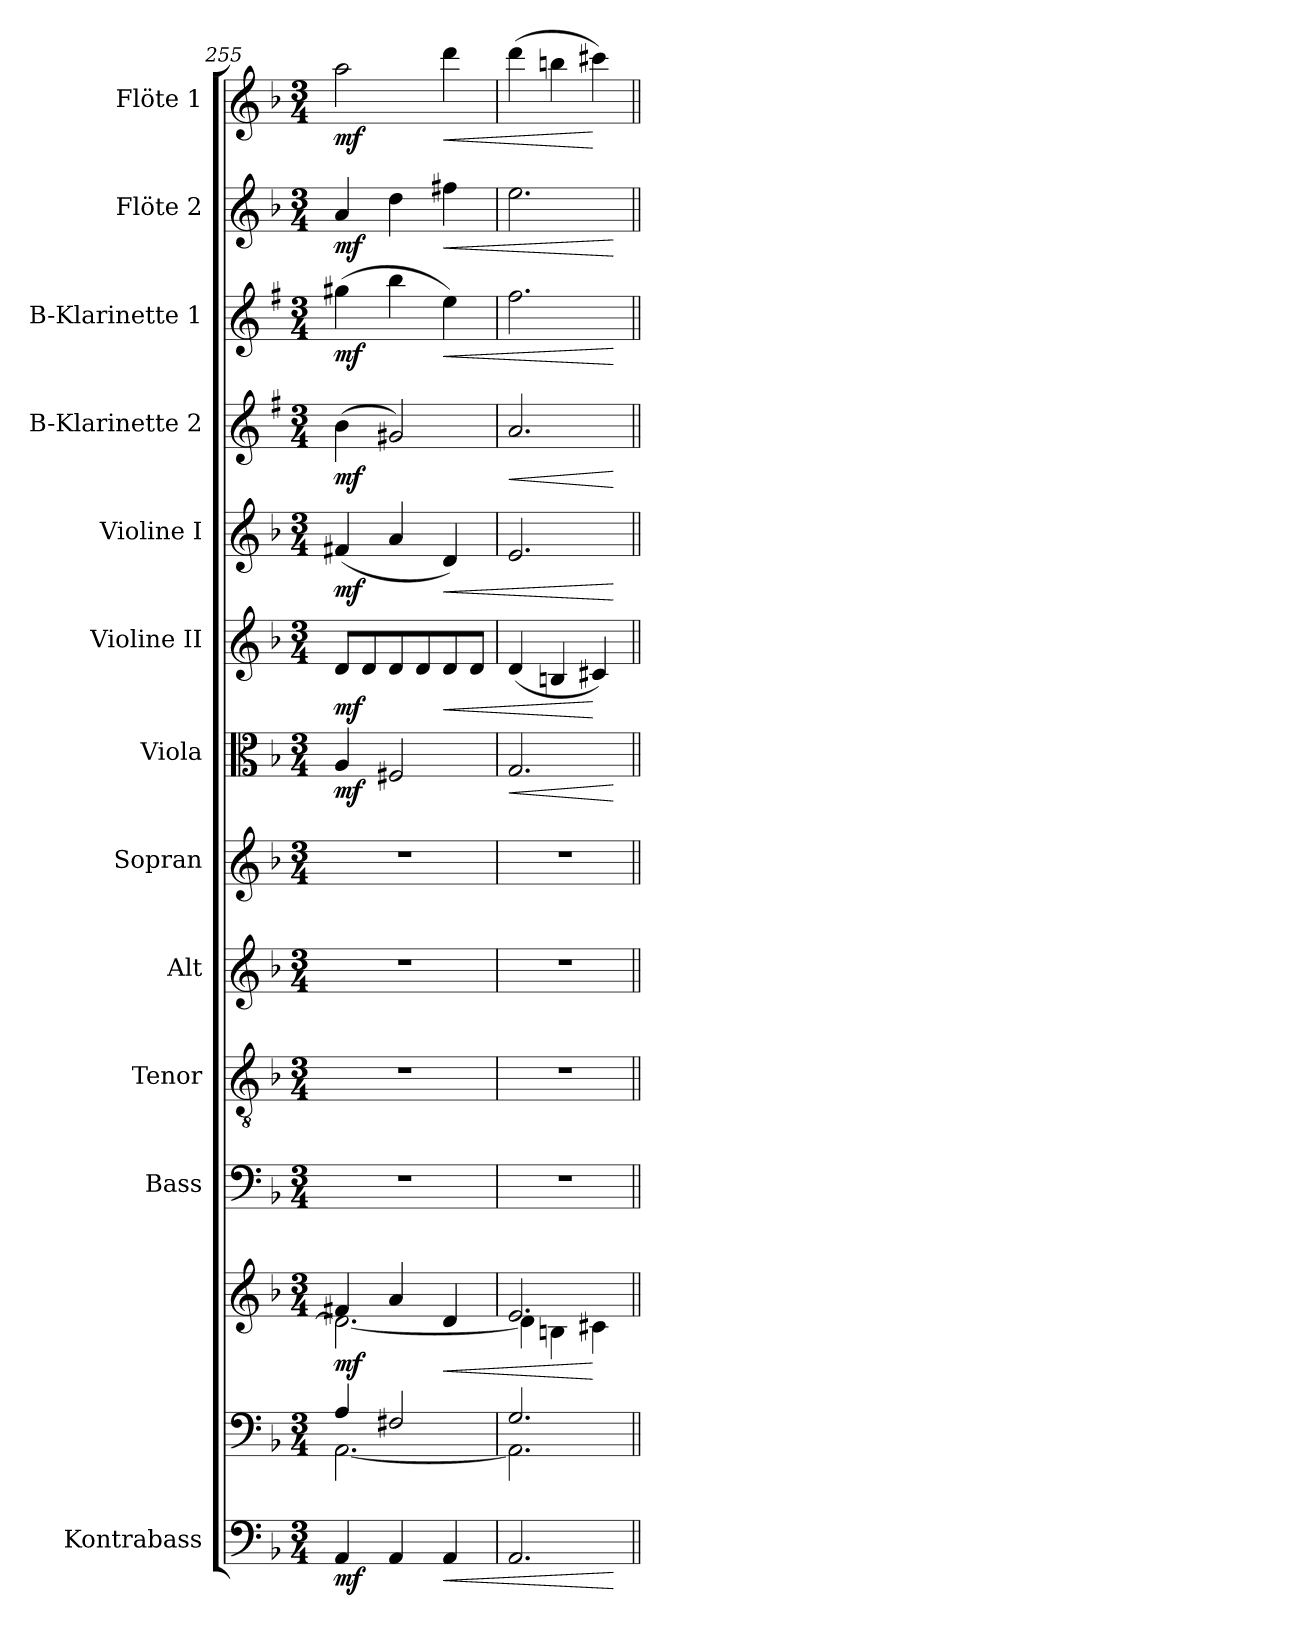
**kern	**dynam	**kern	**kern	**dynam	**kern	**kern	**kern	**kern	**kern	**dynam	**kern	**dynam	**kern	**dynam	**kern	**dynam	**kern	**dynam	**kern	**dynam	**kern	**dynam
*part13	*part13	*part12	*part12	*part12	*part11	*part10	*part9	*part8	*part7	*part7	*part6	*part6	*part5	*part5	*part4	*part4	*part3	*part3	*part2	*part2	*part1	*part1
*staff14	*staff14	*staff13	*staff12	*staff12/13	*staff11	*staff10	*staff9	*staff8	*staff7	*staff7	*staff6	*staff6	*staff5	*staff5	*staff4	*staff4	*staff3	*staff3	*staff2	*staff2	*staff1	*staff1
*I"Kontrabass	*	*	*	*	*I"Bass	*I"Tenor	*I"Alt	*I"Sopran	*I"Viola	*	*I"Violine II	*	*I"Violine I	*	*I"B-Klarinette 2	*	*I"B-Klarinette 1	*	*I"Flöte 2	*	*I"Flöte 1	*
*I'Kb.	*	*	*	*	*I'B.	*I'T.	*I'A.	*I'S.	*I'Vla.	*	*I'Vl. II	*	*I'Vl. I	*	*I'B Kl. 2	*	*I'B Kl. 1	*	*I'Fl. 2	*	*I'Fl. 1	*
*clefF4	*	*clefF4	*clefG2	*	*clefF4	*clefGv2	*clefG2	*clefG2	*clefC3	*	*clefG2	*	*clefG2	*	*clefG2	*	*clefG2	*	*clefG2	*	*clefG2	*
*ITrd7c12	*	*	*	*	*	*	*	*	*	*	*	*	*	*	*ITrd1c2	*	*ITrd1c2	*	*	*	*	*
*k[b-]	*	*k[b-]	*k[b-]	*	*k[b-]	*k[b-]	*k[b-]	*k[b-]	*k[b-]	*	*k[b-]	*	*k[b-]	*	*k[b-]	*	*k[b-]	*	*k[b-]	*	*k[b-]	*
*F:	*	*F:	*F:	*	*F:	*F:	*F:	*F:	*F:	*	*F:	*	*F:	*	*F:	*	*F:	*	*F:	*	*F:	*
*M3/4	*	*M3/4	*M3/4	*	*M3/4	*M3/4	*M3/4	*M3/4	*M3/4	*	*M3/4	*	*M3/4	*	*M3/4	*	*M3/4	*	*M3/4	*	*M3/4	*
=255	=255	=255	=255	=255	=255	=255	=255	=255	=255	=255	=255	=255	=255	=255	=255	=255	=255	=255	=255	=255	=255	=255
*	*	*^	*^	*	*	*	*	*	*	*	*	*	*	*	*	*	*	*	*	*	*	*
!	!LO:DY:b	!	!	!	!	!LO:DY:b	!	!	!	!	!	!LO:DY:b	!	!LO:DY:b	!	!LO:DY:b	!	!LO:DY:b	!	!LO:DY:b	!	!LO:DY:b	!	!LO:DY:b
4AAA/	mf	4A/	[<2.AA\	4f#X/	2.d\_	mf	2.r	2.r	2.r	2.r	4A/	mf	8d/L	mf	(<4f#X/	mf	(>4a\	mf	(>4ff#X\	mf	4a/	mf	2aa\	mf
.	.	.	.	.	.	.	.	.	.	.	.	.	8d/	.	.	.	.	.	.	.	.	.	.	.
4AAA/	.	2F#X/	.	4a/	.	.	.	.	.	.	2F#X/	.	8d/	.	4a/	.	2f#X/)	.	4aa\	.	4dd\	.	.	.
.	.	.	.	.	.	.	.	.	.	.	.	.	8d/	.	.	.	.	.	.	.	.	.	.	.
!	!LO:HP:b	!	!	!	!	!LO:HP:b	!	!	!	!	!	!	!	!LO:HP:b	!	!LO:HP:b	!	!	!	!LO:HP:b	!	!LO:HP:b	!	!LO:HP:b
4AAA/	<	.	.	4d/	.	<	.	.	.	.	.	.	8d/	<	4d/)	<	.	.	4dd\)	<	4ff#X\	<	4ddd\	<
.	.	.	.	.	.	.	.	.	.	.	.	.	8d/J	.	.	.	.	.	.	.	.	.	.	.
=256	=256	=256	=256	=256	=256	=256	=256	=256	=256	=256	=256	=256	=256	=256	=256	=256	=256	=256	=256	=256	=256	=256	=256	=256
!	!	!	!	!	!	!	!	!	!	!	!	!LO:HP:b	!	!	!	!	!	!LO:HP:b	!	!	!	!	!	!
2.AAA/	.	2.G/	2.AA\]	2.e/	4d\]	.	2.r	2.r	2.r	2.r	2.G/	<	(<4d/	.	2.e/	.	2.g/	<	2.ee\	.	2.ee\	.	(>4ddd\	.
.	.	.	.	.	4Bn\	.	.	.	.	.	.	.	4Bn/	.	.	.	.	.	.	.	.	.	4bbn\	.
.	.	.	.	.	4c#X\	[	.	.	.	.	.	.	4c#X/)	[	.	.	.	.	.	.	.	.	4ccc#X\)	[
*	*	*v	*v	*	*	*	*	*	*	*	*	*	*	*	*	*	*	*	*	*	*	*	*	*
*	*	*	*v	*v	*	*	*	*	*	*	*	*	*	*	*	*	*	*	*	*	*	*	*
.	[	.	.	.	.	.	.	.	.	[	.	.	.	[	.	[	.	[	.	[	.	.
=||	=||	=||	=||	=||	=||	=||	=||	=||	=||	=||	=||	=||	=||	=||	=||	=||	=||	=||	=||	=||	=||	=||
*-	*-	*-	*-	*-	*-	*-	*-	*-	*-	*-	*-	*-	*-	*-	*-	*-	*-	*-	*-	*-	*-	*-
